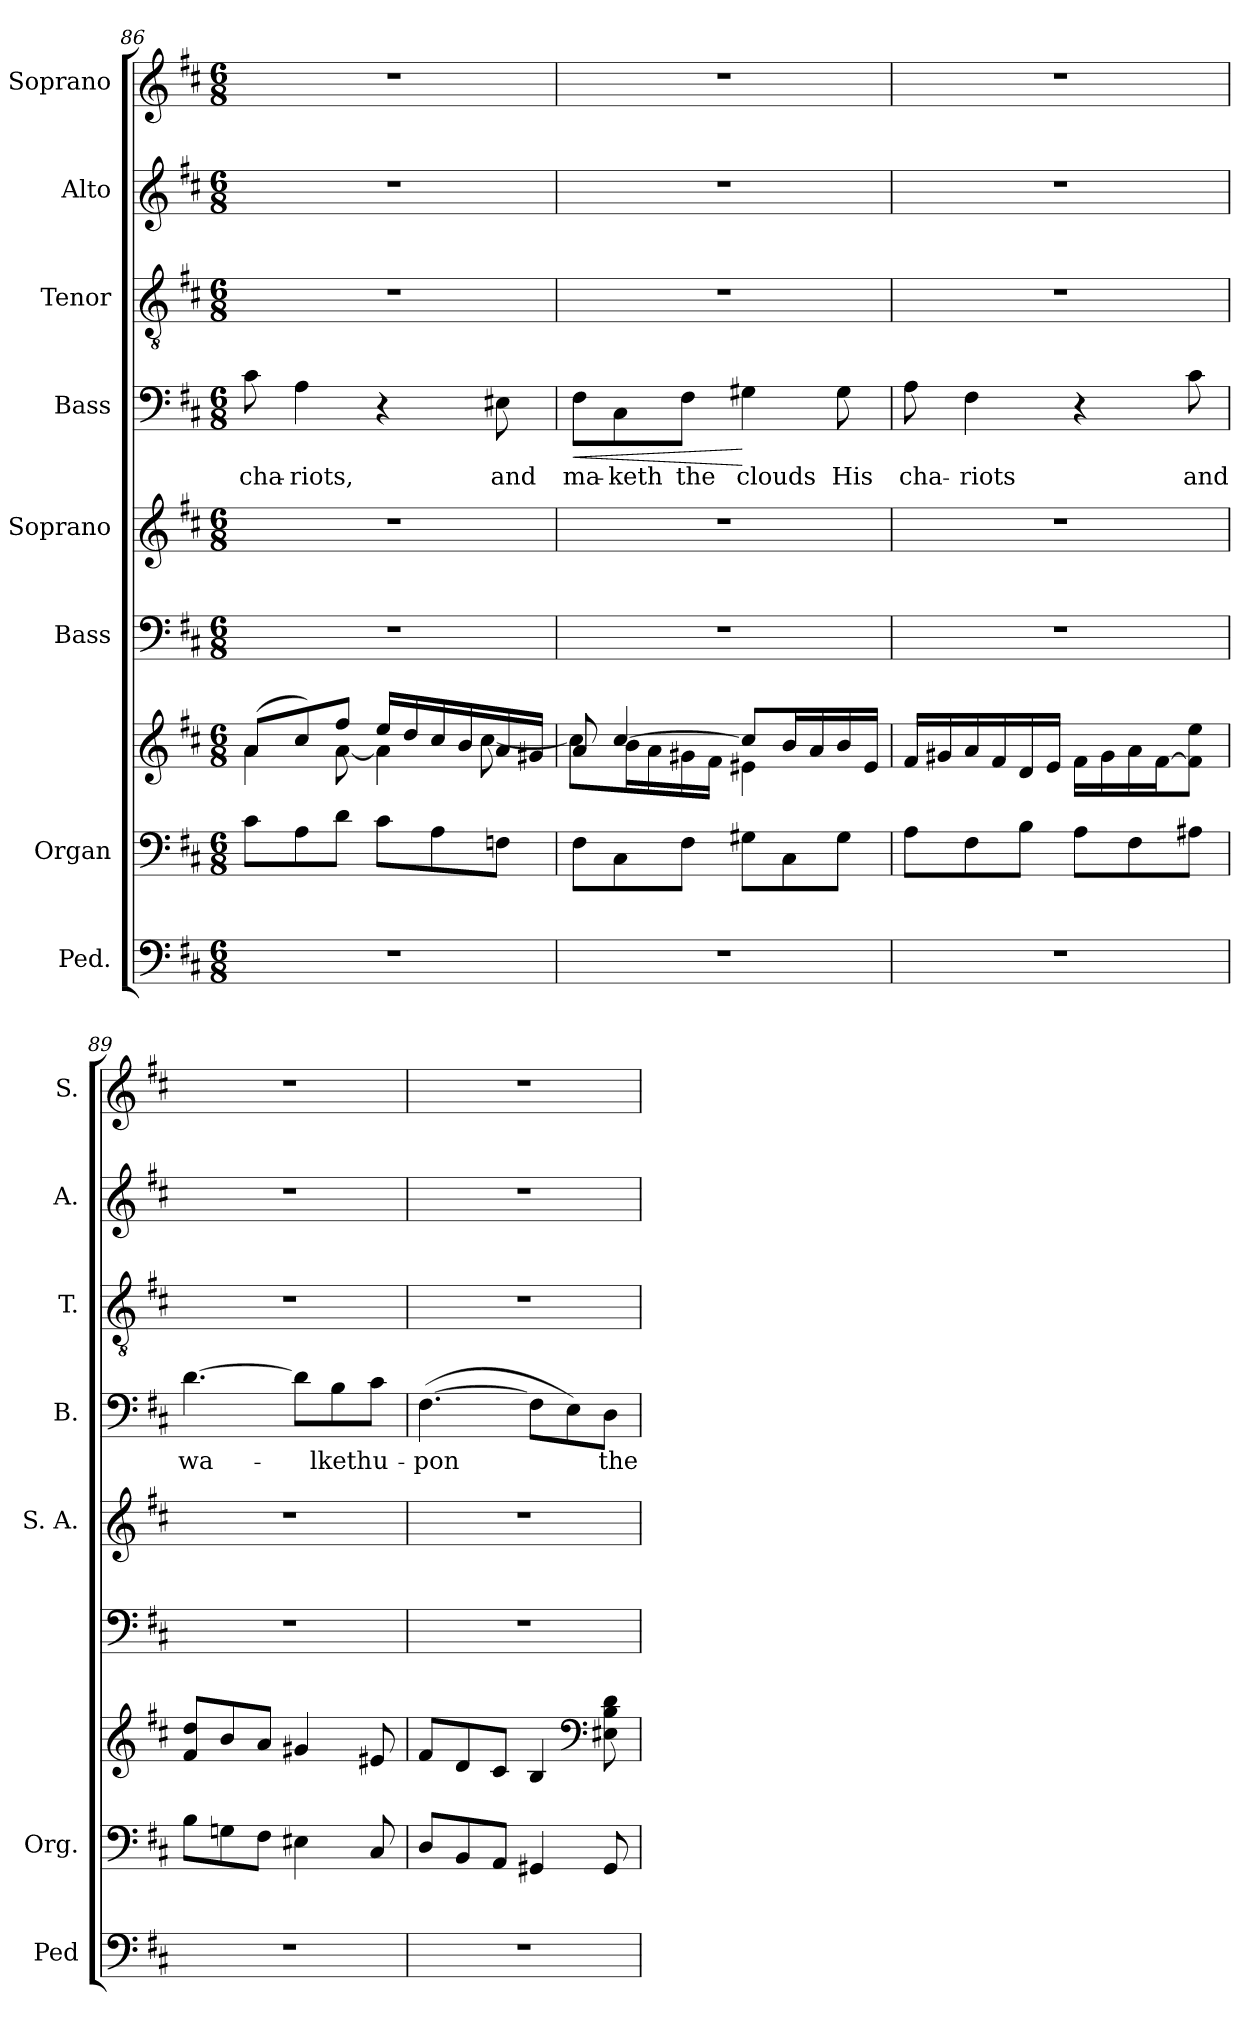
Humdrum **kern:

**kern	**kern	**kern	**kern	**kern	**kern	**text	**dynam	**kern	**kern	**kern
*part8	*part7	*part7	*part6	*part5	*part4	*part4	*part4	*part3	*part2	*part1
*staff9	*staff8	*staff7	*staff6	*staff5	*staff4	*staff4	*staff4	*staff3	*staff2	*staff1
*I"Ped.	*I"Organ	*	*I"Bass	*I"Soprano	*I"Bass	*	*	*I"Tenor	*I"Alto	*I"Soprano
*I'Ped	*I'Org.	*	*	*I'S. A.	*I'B.	*	*	*I'T.	*I'A.	*I'S.
*clefF4	*clefF4	*clefG2	*clefF4	*clefG2	*clefF4	*	*	*clefGv2	*clefG2	*clefG2
*	*	*	*	*	*	*	*	*ITrd7c12	*	*
*k[f#c#]	*k[f#c#]	*k[f#c#]	*k[f#c#]	*k[f#c#]	*k[f#c#]	*	*	*k[f#c#]	*k[f#c#]	*k[f#c#]
*D:	*D:	*D:	*D:	*D:	*D:	*	*	*D:	*D:	*D:
*M6/8	*M6/8	*M6/8	*M6/8	*M6/8	*M6/8	*	*	*M6/8	*M6/8	*M6/8
=86	=86	=86	=86	=86	=86	=86	=86	=86	=86	=86
!LO:N:vis=1	!	!	!LO:N:vis=1	!LO:N:vis=1	!	!	!	!	!	!
*	*	*^	*	*	*	*	*	*	*	*
!	!	!	!	!	!	!	!LO:LY:b:color=#000000	!	!LO:N:vis=1	!LO:N:vis=1	!LO:N:vis=1
2.r	8c#i\L	(8ai/L	4ai\	2.r	2.r	8c#i\	cha-	.	2.r	2.r	2.r
!	!	!	!	!	!	!	!LO:LY:b:color=#000000	!	!	!	!
.	8Ai\	8cc#i/)	.	.	.	4Ai\	-riots,	.	.	.	.
.	8di\J	8ff#i/J	[8ai\	.	.	.	.	.	.	.	.
.	8c#i\L	16eei/LL	4ai\]	.	.	4r	.	.	.	.	.
.	.	16ddi/	.	.	.	.	.	.	.	.	.
.	8Ai\	16cc#i/	.	.	.	.	.	.	.	.	.
.	.	16bi/	.	.	.	.	.	.	.	.	.
!	!	!	!	!	!	!	!LO:LY:b:color=#000000	!	!	!	!
.	8Fni\J	16ai/	[8cc#i\	.	.	8E#Xi\	and	.	.	.	.
.	.	16g#Xi/JJ	.	.	.	.	.	.	.	.	.
=87	=87	=87	=87	=87	=87	=87	=87	=87	=87	=87	=87
!LO:N:vis=1	!	!	!	!LO:N:vis=1	!LO:N:vis=1	!	!	!	!	!	!
!	!	!	!	!	!	!	!LO:LY:b:color=#000000	!LO:HP:b	!LO:N:vis=1	!LO:N:vis=1	!LO:N:vis=1
2.r	8F#i\L	8ai/	8cc#i\L]	2.r	2.r	8F#i\L	ma-	<	2.r	2.r	2.r
!	!	!	!	!	!	!	!LO:LY:b:color=#000000	!	!	!	!
.	8C#i\	[4cc#i/	16bi\L	.	.	8C#i\	-keth	.	.	.	.
.	.	.	16ai\	.	.	.	.	.	.	.	.
!	!	!	!	!	!	!	!LO:LY:b:color=#000000	!	!	!	!
.	8F#i\J	.	16g#Xi\	.	.	8F#i\J	the	.	.	.	.
.	.	.	16f#i\JJ	.	.	.	.	.	.	.	.
!	!	!	!	!	!	!	!LO:LY:b:color=#000000	!	!	!	!
.	8G#Xi\L	8cc#i/L]	4e#Xi\	.	.	4G#Xi\	clouds	[	.	.	.
.	8C#i\	16bi/L	.	.	.	.	.	.	.	.	.
.	.	16ai/	.	.	.	.	.	.	.	.	.
!	!	!	!	!	!	!	!LO:LY:b:color=#000000	!	!	!	!
.	8G#i\J	16bi/	8ryy	.	.	8G#i\	His	.	.	.	.
.	.	16e#i/JJ	.	.	.	.	.	.	.	.	.
*	*	*v	*v	*	*	*	*	*	*	*	*
!!LO:LB:g=z
=88	=88	=88	=88	=88	=88	=88	=88	=88	=88	=88
!LO:N:vis=1	!	!	!LO:N:vis=1	!LO:N:vis=1	!	!	!	!	!	!
!	!	!	!	!	!	!LO:LY:b:color=#000000	!	!LO:N:vis=1	!LO:N:vis=1	!LO:N:vis=1
2.r	8Ai\L	16f#i/LL	2.r	2.r	8Ai\	cha-	.	2.r	2.r	2.r
.	.	16g#Xi/	.	.	.	.	.	.	.	.
!	!	!	!	!	!	!LO:LY:b:color=#000000	!	!	!	!
.	8F#i\	16ai/	.	.	4F#i\	-riots	.	.	.	.
.	.	16f#i/	.	.	.	.	.	.	.	.
.	8Bi\J	16di/	.	.	.	.	.	.	.	.
.	.	16ei/JJ	.	.	.	.	.	.	.	.
.	8Ai\L	16f#i\LL	.	.	4r	.	.	.	.	.
.	.	16g#i\	.	.	.	.	.	.	.	.
.	8F#i\	16ai\	.	.	.	.	.	.	.	.
.	.	[16f#i\J	.	.	.	.	.	.	.	.
!	!	!	!	!	!	!LO:LY:b:color=#000000	!	!	!	!
.	8A#Xi\J	8f#i]\ 8eei\J	.	.	8c#i\	and	.	.	.	.
=89	=89	=89	=89	=89	=89	=89	=89	=89	=89	=89
!LO:N:vis=1	!	!	!LO:N:vis=1	!LO:N:vis=1	!	!	!	!	!	!
!	!	!	!	!	!	!LO:LY:b:color=#000000	!	!LO:N:vis=1	!LO:N:vis=1	!LO:N:vis=1
2.r	8Bi\L	8f#i/ 8ddi/L	2.r	2.r	[4.di\	wa-	.	2.r	2.r	2.r
.	8Gni\	8bi/	.	.	.	.	.	.	.	.
.	8F#i\J	8ai/J	.	.	.	.	.	.	.	.
.	4E#Xi\	4g#Xi/	.	.	8di\L]	.	.	.	.	.
!	!	!	!	!	!	!LO:LY:b:color=#000000	!	!	!	!
.	.	.	.	.	8Bi\	-lketh	.	.	.	.
!	!	!	!	!	!	!LO:LY:b:color=#000000	!	!	!	!
.	8C#i/	8e#Xi/	.	.	8c#i\J	u-	.	.	.	.
=90	=90	=90	=90	=90	=90	=90	=90	=90	=90	=90
!LO:N:vis=1	!	!	!LO:N:vis=1	!LO:N:vis=1	!	!	!	!	!	!
!	!	!	!	!	!	!LO:LY:b:color=#000000	!	!LO:N:vis=1	!LO:N:vis=1	!LO:N:vis=1
2.r	8Di/L	8f#i/L	2.r	2.r	([4.F#i\	-pon	.	2.r	2.r	2.r
.	8BBi/	8di/	.	.	.	.	.	.	.	.
.	8AAi/J	8c#i/J	.	.	.	.	.	.	.	.
.	4GG#Xi/	4Bi/	.	.	8F#i\L]	.	.	.	.	.
.	.	.	.	.	8Ei\)	.	.	.	.	.
*	*	*clefF4	*	*	*	*	*	*	*	*
!	!	!	!	!	!	!LO:LY:b:color=#000000	!	!	!	!
.	8GG#i/	8E#Xi\ 8Bi 8di	.	.	8Di\J	the	.	.	.	.
=	=	=	=	=	=	=	=	=	=	=
*-	*-	*-	*-	*-	*-	*-	*-	*-	*-	*-
